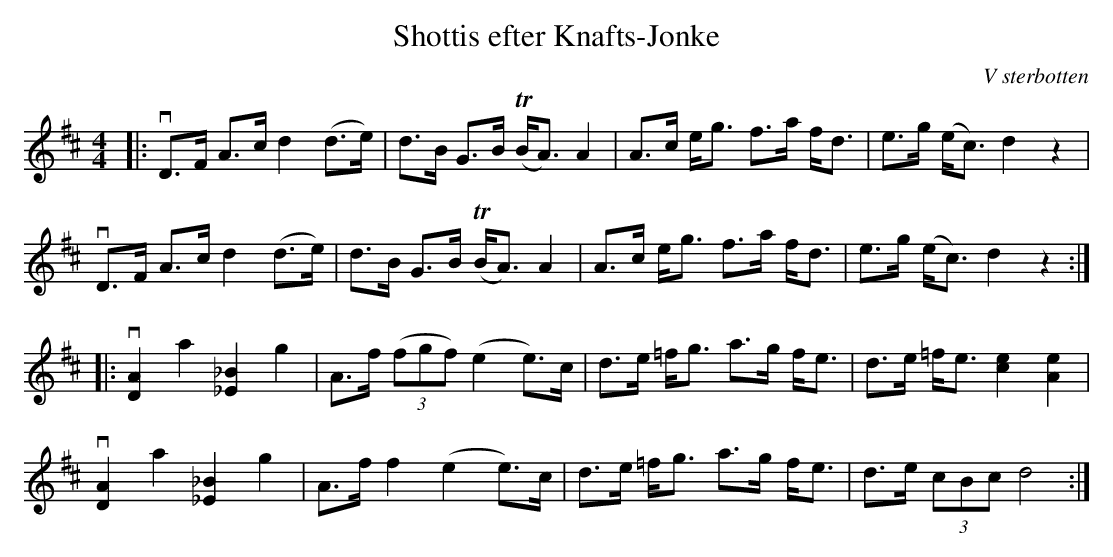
X:1
T: Shottis efter Knafts-Jonke
O: V sterbotten
M: 4/4
L: 1/8
K: D
|: vD>F A>c d2 (d>e) | d>B G>B T(B<A) A2 | A>c e<g f>a f<d | e>g (e<c) d2 z2 |
vD>F A>c d2 (d>e) | d>B G>B T(B<A) A2 | A>c e<g f>a f<d | e>g (e<c) d2 z2 :|:
v[DA]2 a2 [_E_B]2 g2 | A>f (3(fgf) (e2 e)>c | d>e =f<g a>g f<e | d>e =f<e [e2c2] [e2A2] |
v[DA]2 a2 [_E_B]2 g2 | A>f f2 (e2 e)>c | d>e =f<g a>g f<e | d>e (3cBc d4 :|
